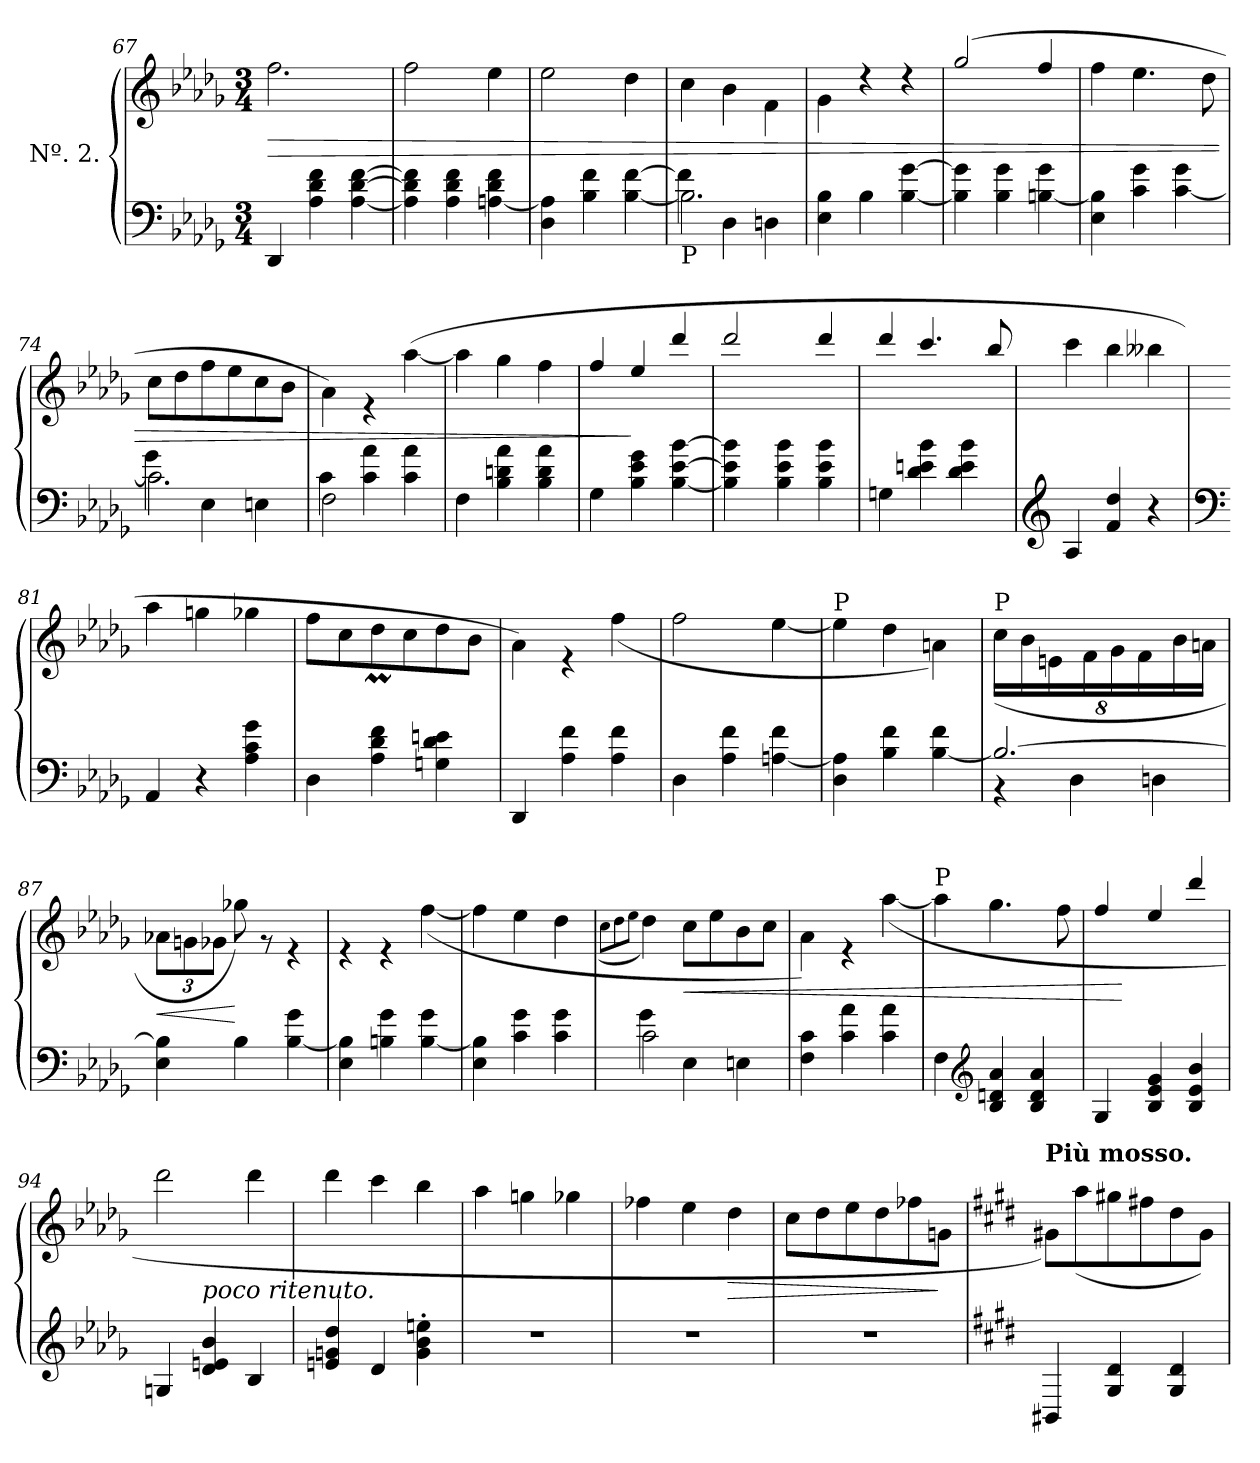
**kern	**kern	**dynam
*part1	*part1	*part1
*staff2	*staff1	*staff1/2
*I"Nº. 2.	*	*
*clefF4	*clefG2	*
*k[b-e-a-d-g-]	*k[b-e-a-d-g-]	*
*M3/4	*M3/4	*
=67	=67	=67
!	!LO:TX:b:B:t=Più lento.	!
!	!	!LO:HP:b
*	*^	*
4DD-/	2.ryy	2.ff\	>
4A-\ 4d-\ 4f\	.	.	.
[4A-\ [4d-\ [4f\	.	.	.
=68	=68	=68	=68
4A-\] 4d-\] 4f\]	2.ryy	2ff\	.
4A-\ 4d-\ 4f\	.	.	.
[4An\ 4d-\ 4f\	.	4ee-\	.
=69	=69	=69	=69
4D-\ 4A\]	2.ryy	2ee-\	.
4B-\ 4f\	.	.	.
[4B-\ [4f\	.	4dd-\	.
=70	=70	=70	=70
*^	*	*	*
!LO:TX:b:t=P	!	!	!	!
2.B-\]	4f\]	2.ryy	4cc\	.
.	4D-\	.	4b-\	.
.	4Dn\	.	4f\	.
*v	*v	*	*	*
=71	=71	=71	=71
4E-\ 4B-\	2.ryy	4g-\	.
4B-\	.	4rdd	.
[4B-\ [4g-\	.	4rdd	.
=72	=72	=72	=72
4B-\] 4g-\]	2.ryy	(>2gg-/	.
4B-\ 4g-\	.	.	.
[4Bn\ 4g-\	.	4ff/	.
!!LO:LB:g=z	!!
=73	=73	=73	=73
4E-\ 4B\]	2.ryy	4ff\	.
4c\ 4g-\	.	4.ee-\	.
[4c\ 4g-\	.	.	.
.	.	8dd-\	.
=74	=74	=74	=74
*^	*	*	*
2.c\]	4g-\	2.ryy	8cc\L	.
.	.	.	8dd-\	.
.	4E-\	.	8ff\	.
.	.	.	8ee-\	.
.	4En\	.	8cc\	.
.	.	.	8b-\J	.
=75	=75	=75	=75	=75
2F\	4c\	2.ryy	4a-\)	.
.	4c\ 4a-\	.	4r	.
4ryy	4c\ 4a-\	.	(>[4aa-\	.
*v	*v	*	*	*
=76	=76	=76	=76
4F\	2.ryy	4aa-\]	.
4B-\ 4dn\ 4a-\	.	4gg-\	.
4B-\ 4d\ 4a-\	.	4ff\	.
=77	=77	=77	=77
4G-\	2.ryy	4ff/	.
4B-\ 4e-\ 4g-\	.	4ee-/	]
[4B-\ [4e-\ [4b-\	.	4ddd-/	.
=78	=78	=78	=78
*	*	*^	*
4B-\] 4e-\] 4b-\]	2.ryy	2ddd-/	8ryy	.
.	.	.	8ryy	.
4B-\ 4e-\ 4b-\	.	.	4ryy	.
4B-\ 4e-\ 4b-\	.	4ddd-/	4ryy	.
*	*	*v	*v	*
=79	=79	=79	=79
4Gn\	2.ryy	4ddd-/	.
4d-\ 4en\ 4b-\	.	4.ccc/	.
4d-\ 4e\ 4b-\	.	.	.
.	.	8bb-/	.
=80	=80	=80	=80
*clefG2	*	*	*
4A-/	2.ryy	4ccc\	.
4f/ 4dd-/	.	4bb-\	.
4r	.	4bb--X\	.
!!LO:LB:g=z	!!
=81	=81	=81	=81
*clefF4	*	*	*
4AA-/	2.ryy	4aa-\	.
4r	.	4ggn\	.
4A-\ 4c\ 4g-\	.	4gg-X\	.
=82	=82	=82	=82
4D-\	2.ryy	8ff\L	.
.	.	8cc\	.
4A-\ 4d-\ 4f\	.	8dd-M\	.
.	.	8cc\	.
4Gn\ 4d-\ 4en\	.	8dd-\	.
.	.	8b-\J	.
=83	=83	=83	=83
4DD-/	2.ryy	4a-\)	.
4A-\ 4f\	.	4r	.
4A-\ 4f\	.	(>4ff\	.
=84	=84	=84	=84
4D-\	2.ryy	2ff\	.
4A-\ 4f\	.	.	.
[4An\ 4f\	.	[4ee-\	.
=85	=85	=85	=85
!	!LO:TX:a:t=P	!	!
4D-\ 4A\]	2.ryy	4ee-\]	.
4B-\ 4f\	.	4dd-\	.
[4B-\ 4f\	.	4an\)	.
=86	=86	=86	=86
*^	*	*	*
*	*	*	*Xbrackettup	*
!	!	!LO:TX:a:t=P	!	!
2.B-/_	4rBB	2.ryy	(>32%3cc\LL	.
.	.	.	32%3b-\	.
.	.	.	32%3en\	.
.	4D-\	.	.	.
.	.	.	32%3f\	.
.	.	.	32%3g-\	.
.	.	.	32%3f\	.
.	4Dn\	.	.	.
.	.	.	32%3b-\	.
.	.	.	32%3an\JJ	.
*v	*v	*	*	*
=87	=87	=87	=87
!	!	!	!LO:HP:b
4E-\ 4B-\]	2.ryy	12a-X\L	<
.	.	12gn\	.
.	.	12g-X\J	.
4B-\	.	8gg-X\)	[
.	.	8r	.
[4B-\ 4g-\	.	4r	.
!!LO:LB:g=z	!!
=88	=88	=88	=88
4E-\ 4B-\]	2.ryy	4r	.
4Bn\ 4g-\	.	4r	.
[4B\ 4g-\	.	(>[4ff\	.
=89	=89	=89	=89
4E-\ 4B\]	2.ryy	4ff\]	.
4c\ 4g-\	.	4ee-\	.
4c\ 4g-\	.	4dd-\	.
=90	=90	=90	=90
.	.	(<8qcc\L	.
.	.	8qdd-\	.
.	.	8qee-\J	.
*^	*	*	*
2c\	4g-\	2.ryy	4dd-\)	.
!	!	!	!	!LO:HP:b
.	4E-\	.	8cc\L	<
.	.	.	8ee-\	.
4ryy	4En\	.	8b-\	.
.	.	.	8cc\J	.
*v	*v	*	*	*
=91	=91	=91	=91
4F\ 4c\	2.ryy	4a-\)	.
4c\ 4a-\	.	4r	.
4c\ 4a-\	.	(>[4aa-\	.
=92	=92	=92	=92
!	!LO:TX:a:t=P	!	!
4F\	2.ryy	4aa-\]	.
*clefG2	*	*	*
4B-/ 4dn/ 4a-/	.	4.gg-\	.
4B-/ 4d/ 4a-/	.	.	.
.	.	8ff\	.
=93	=93	=93	=93
*	*	*^	*
4G-/	8ryy	8ryy	4ff/	.
.	8ryy	8ryy	.	[
4B-/ 4e-/ 4g-/	4ryy	4ryy	4ee-/	.
4B-/ 4e-/ 4b-/	4ryy	4ryy	4ddd-/	.
*	*	*v	*v	*
=94	=94	=94	=94
4Gn/	2.ryy	2ddd-\	.
!LO:TX:a:i:t=poco ritenuto.	!	!	!
4d-/ 4en/ 4b-/	.	.	.
4B-/	.	4ddd-\	.
=95	=95	=95	=95
4en/ 4gn/ 4dd-/	2.ryy	4ddd-\	.
4d-/	.	4ccc\	.
4g\' 4b-\' 4een\'	.	4bb-\	.
!!LO:PB:g=z	!!
=96	=96	=96	=96
2.rdd	2.ryy	4aa-\	.
.	.	4ggn\	.
.	.	4gg-X\	.
=97	=97	=97	=97
2.rdd	2.ryy	4ff-X\	.
.	.	4ee-\	.
!	!	!	!LO:HP:b
.	.	4dd-\	>
=98	=98	=98	=98
2.rdd	2.ryy	8cc\L	.
.	.	8dd-\	.
.	.	8ee-\	.
.	.	8dd-\	.
.	.	8ff-X\	.
.	.	8gn\J	]
=99	=99	=99	=99
*k[f#c#g#d#]	*k[f#c#g#d#]	*	*
!	!LO:TX:a:B:t=Più mosso.	!	!
4BB#X/	2.ryy	8g#X\L)	.
.	.	(>8aa\	.
4G#/ 4d#/	.	8gg#X\	.
.	.	8ff#X\	.
4G#/ 4d#/	.	8dd#\	.
.	.	8g#\J)	.
*	*v	*v	*
=	=	=
*-	*-	*-
